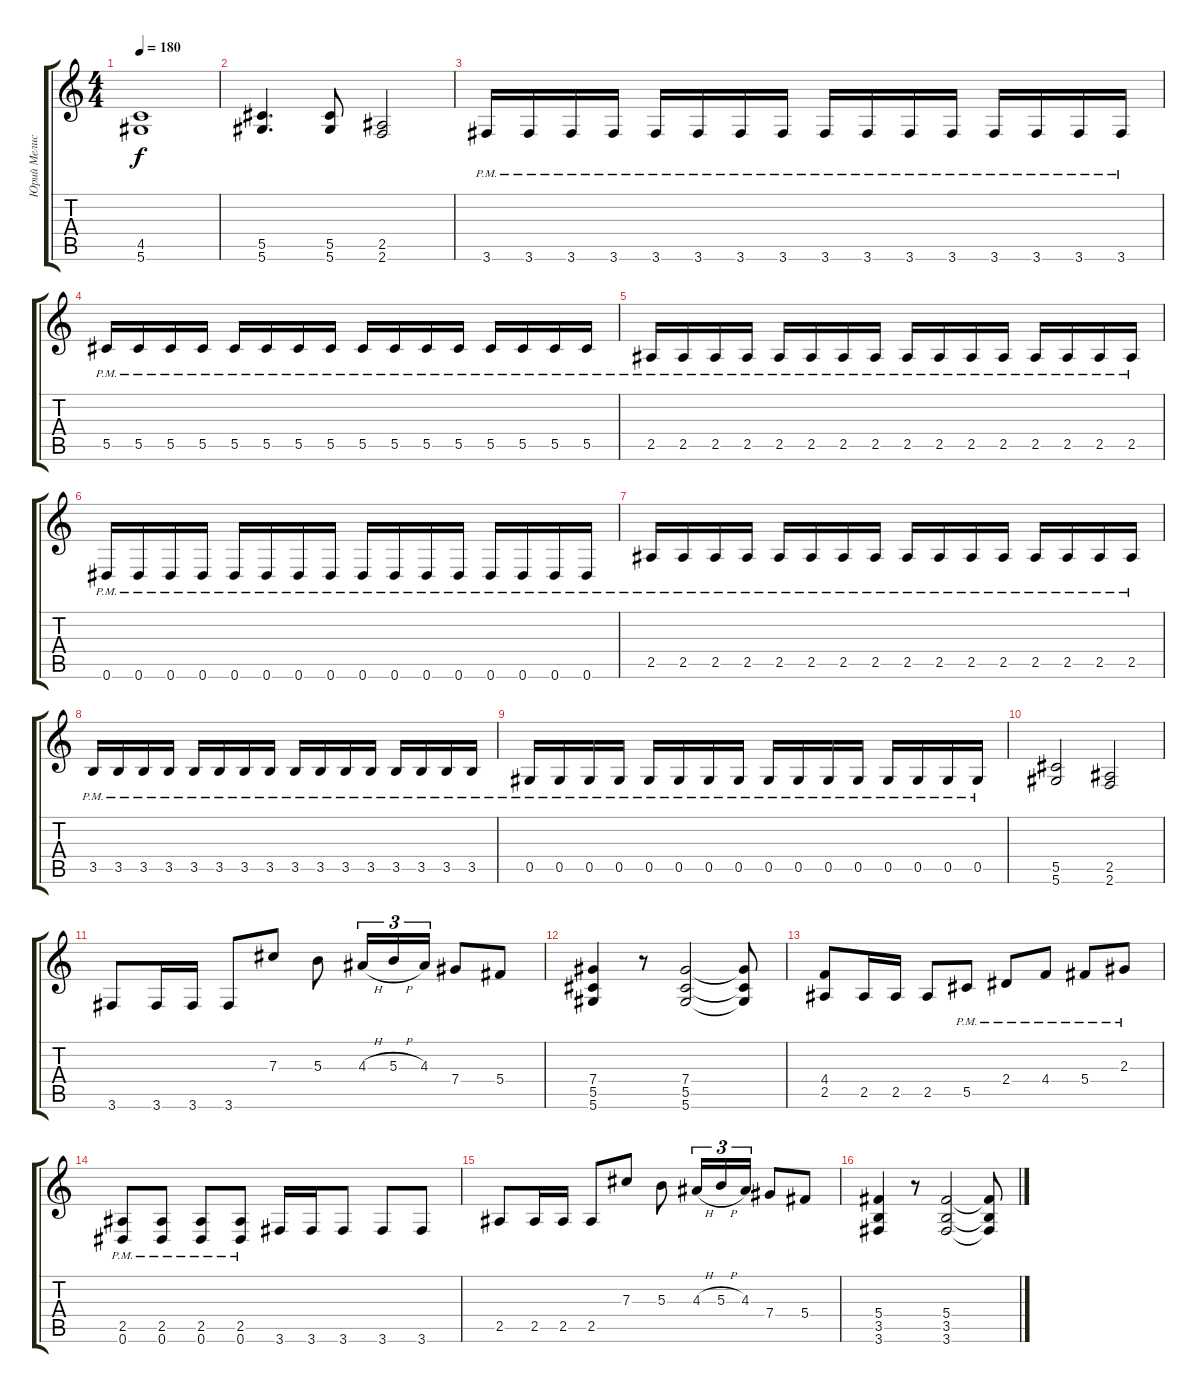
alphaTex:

\track ("Юрий Мелисов" "Юрий Мелис") {instrument distortionguitar}
\staff {score tabs}
\tuning (Eb4 Bb3 Gb3 Db3 Ab2 Eb2) {hide}
\ts (4 4)
\tempo 180
\clef g2
\ks c
(4.5 5.6).1{dy f} |
(5.5 5.6).4{d} (5.5 5.6).8 (2.5 2.6).2 |
3.6{pm}.16 3.6{pm}.16 3.6{pm}.16 3.6{pm}.16 3.6{pm}.16 3.6{pm}.16 3.6{pm}.16 3.6{pm}.16 3.6{pm}.16 3.6{pm}.16 3.6{pm}.16 3.6{pm}.16 3.6{pm}.16 3.6{pm}.16 3.6{pm}.16 3.6{pm}.16 |
5.5{pm}.16 5.5{pm}.16 5.5{pm}.16 5.5{pm}.16 5.5{pm}.16 5.5{pm}.16 5.5{pm}.16 5.5{pm}.16 5.5{pm}.16 5.5{pm}.16 5.5{pm}.16 5.5{pm}.16 5.5{pm}.16 5.5{pm}.16 5.5{pm}.16 5.5{pm}.16 |
2.5{pm}.16 2.5{pm}.16 2.5{pm}.16 2.5{pm}.16 2.5{pm}.16 2.5{pm}.16 2.5{pm}.16 2.5{pm}.16 2.5{pm}.16 2.5{pm}.16 2.5{pm}.16 2.5{pm}.16 2.5{pm}.16 2.5{pm}.16 2.5{pm}.16 2.5{pm}.16 |
0.6{pm}.16 0.6{pm}.16 0.6{pm}.16 0.6{pm}.16 0.6{pm}.16 0.6{pm}.16 0.6{pm}.16 0.6{pm}.16 0.6{pm}.16 0.6{pm}.16 0.6{pm}.16 0.6{pm}.16 0.6{pm}.16 0.6{pm}.16 0.6{pm}.16 0.6{pm}.16 |
2.5{pm}.16 2.5{pm}.16 2.5{pm}.16 2.5{pm}.16 2.5{pm}.16 2.5{pm}.16 2.5{pm}.16 2.5{pm}.16 2.5{pm}.16 2.5{pm}.16 2.5{pm}.16 2.5{pm}.16 2.5{pm}.16 2.5{pm}.16 2.5{pm}.16 2.5{pm}.16 |
3.5{pm}.16 3.5{pm}.16 3.5{pm}.16 3.5{pm}.16 3.5{pm}.16 3.5{pm}.16 3.5{pm}.16 3.5{pm}.16 3.5{pm}.16 3.5{pm}.16 3.5{pm}.16 3.5{pm}.16 3.5{pm}.16 3.5{pm}.16 3.5{pm}.16 3.5{pm}.16 |
0.5{pm}.16 0.5{pm}.16 0.5{pm}.16 0.5{pm}.16 0.5{pm}.16 0.5{pm}.16 0.5{pm}.16 0.5{pm}.16 0.5{pm}.16 0.5{pm}.16 0.5{pm}.16 0.5{pm}.16 0.5{pm}.16 0.5{pm}.16 0.5{pm}.16 0.5{pm}.16 |
(5.5 5.6).2 (2.5 2.6).2 |
3.6.8 3.6.16 3.6.16 3.6.8 7.3.8 5.3.8 4.3{h}.16{tu (3 2)} 5.3{h}.16{tu (3 2)} 4.3.16{tu (3 2)} 7.4.8 5.4.8 |
(7.4 5.5 5.6).4 r.8 (7.4 5.5 5.6).2 (7.4{t} 5.5{t} 5.6{t}).8 |
(4.4 2.5).8 2.5.16 2.5.16 2.5.8 5.5{pm}.8 2.4{pm}.8 4.4{pm}.8 5.4{pm}.8 2.3{pm}.8 |
(2.5{pm} 0.6{pm}).8 (2.5{pm} 0.6{pm}).8 (2.5{pm} 0.6{pm}).8 (2.5{pm} 0.6{pm}).8 3.6.16 3.6.16 3.6.8 3.6.8 3.6.8 |
2.5.8 2.5.16 2.5.16 2.5.8 7.3.8 5.3.8 4.3{h}.16{tu (3 2)} 5.3{h}.16{tu (3 2)} 4.3.16{tu (3 2)} 7.4.8 5.4.8 |
(5.4 3.5 3.6).4 r.8 (5.4 3.5 3.6).2 (5.4{t} 3.5{t} 3.6{t}).8
